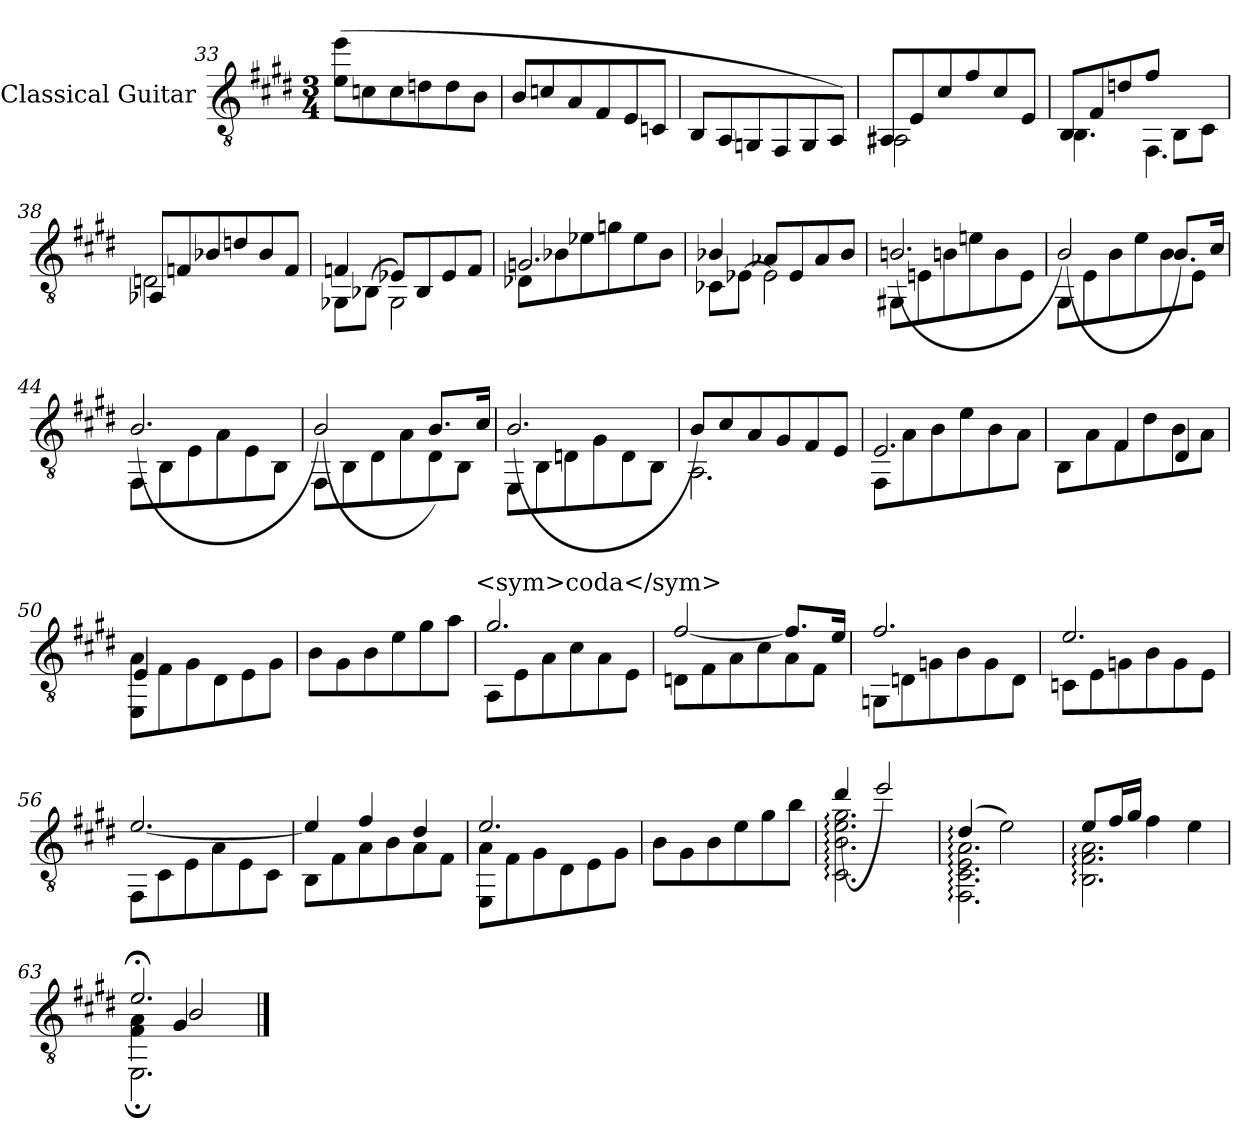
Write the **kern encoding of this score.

**kern
*part1
*staff1
*I"Classical Guitar
*I'Guit.
*clefGv2
*k[f#c#g#d#]
*M3/4
=33
(>8e\ 8ee\L
8cn\
8c\
8dn\
8d\
8B\J
=34
8B/L
8cn/
8A/
8F#/
8E/
8Cn/J
=35
8BB/L
8AA/
8GGn/
8FF#/
8GG/
8AA/J)
!!LO:PB:g=z
=36
!LO:N:head=open
*^
8AA#X/L	2AA#X\
8E/	.
8c#/	.
8f#/	.
8c#/	4ryy
8E/J	.
=37	=37
!LO:N:head=solid	!
8BB/L	4.BB\
8F#/	.
8dn/	.
8f#/J	4.FF#\
8BB\L	.
8C#\J	.
=38	=38
8AA-X/L	2Dn\
8Fn/	.
8B-X/	.
8dn/	.
8B-/	4rEyy
8F/J	.
=39	=39
8GG-X\L	4Fn/
(<8BB-X\J	.
2GG-\)	8E-X/L
.	8BB-/
.	8E-/
.	8F/J
=40	=40
8D-X\L	2.Gn/
8B-X\	.
8e-X\	.
8gn\	.
8e-\	.
8B-\J	.
!!LO:LB:g=z	!!
=41	=41
8C-X\L	4B-X/
[8E-X\J	.
2E-\]	8A-X/L
.	8E-/
.	8A-/
.	8B-/J
=42	=42
8GG#X\L	(>2.Bn/
8En\	.
8Bn\	.
8en\	.
8B\	.
8E\J	.
=43	=43
8GG#\L	(>2B/)
8E\	.
8B\	.
8e\	.
8B\	8.B/L)
8E\J	.
.	16c#/Jk
=44	=44
8FF#\L	(>2.B/
8BB\	.
8E\	.
8A\	.
8E\	.
8BB\J	.
=45	=45
8FF#\L	(>2B/)
8BB\	.
8D#\	.
8A\	.
8D#\	8.B/L)
8BB\J	.
.	16c#/Jk
!!LO:LB:g=z	!!
=46	=46
8EE\L	(>2.B/
8BB\	.
8Dn\	.
8G#\	.
8D\	.
8BB\J	.
=47	=47
2.AA\	8B/L)
.	8c#/
.	8A/
.	8G#/
.	8F#/
.	8E/J
=48	=48
8FF#\L	2.E/
8A\	.
8B\	.
8e\	.
8B\	.
8A\J	.
=49	=49
8BB\L	4rayy
8A\	.
!LO:N:head=solid	!
8F#\	4F#/
8d#\	.
8B\	4D#/
8A\J	.
=50	=50
8EE\ 8A\L	4E/
8F#\	.
8G#\	2rayy
8D#\	.
8E\	.
8G#\J	.
*v	*v
!!LO:LB:g=z
=51
8B\L
8G#\
8B\
8e\
8g#\
8a\J
!LO:TX:a:t=<sym>coda</sym>
=52
*^
8AA\L	2.g#/
8E\	.
8A\	.
8c#\	.
8A\	.
8E\J	.
=53	=53
8Dn\L	[2f#/
8F#\	.
8A\	.
8c#\	.
8A\	8.f#/L]
8F#\J	.
.	16e/Jk
=54	=54
8GGn\L	2.f#/
8Dn\	.
8Gn\	.
8B\	.
8G\	.
8D\J	.
=55	=55
8Cn\L	2.e/
8E\	.
8Gn\	.
8B\	.
8G\	.
8E\J	.
!!LO:LB:g=z	!!
=56	=56
8FF#\L	[2.e/
8C#\	.
8E\	.
8A\	.
8E\	.
8C#\J	.
=57	=57
8BB\L	4e/]
8F#\	.
8A\	4f#/
8B\	.
8A\	4d#/
8F#\J	.
=58	=58
8EE\ 8A\L	2.e/
8F#\	.
8G#\	.
8D#\	.
8E\	.
8G#\J	.
*v	*v
=59
8B\L
8G#\
8B\
8e\
8g#\
8b\J
!!LO:LB:g=z
=60
*MM70
*^
2.C#\: 2.B\: 2.e\: 2.g#\:	(>4dd#/
.	2ee/)
=61	=61
2.FF#\: 2.C#\: 2.E\: 2.A\:	(>4d#:/
.	2e\)
=62	=62
2.BB\: 2.F#\: 2.A\:	8e/L
.	16f#/L
.	16g#/JJ
.	4f#\
.	4e\
=63	=63
*^	*^
4F#\ 4A\	2.e;/	2.EE;<\	4ryy
4G#/	.	.	2B/
4rEyy	.	.	.
*v	*v	*v	*v
==
*-
